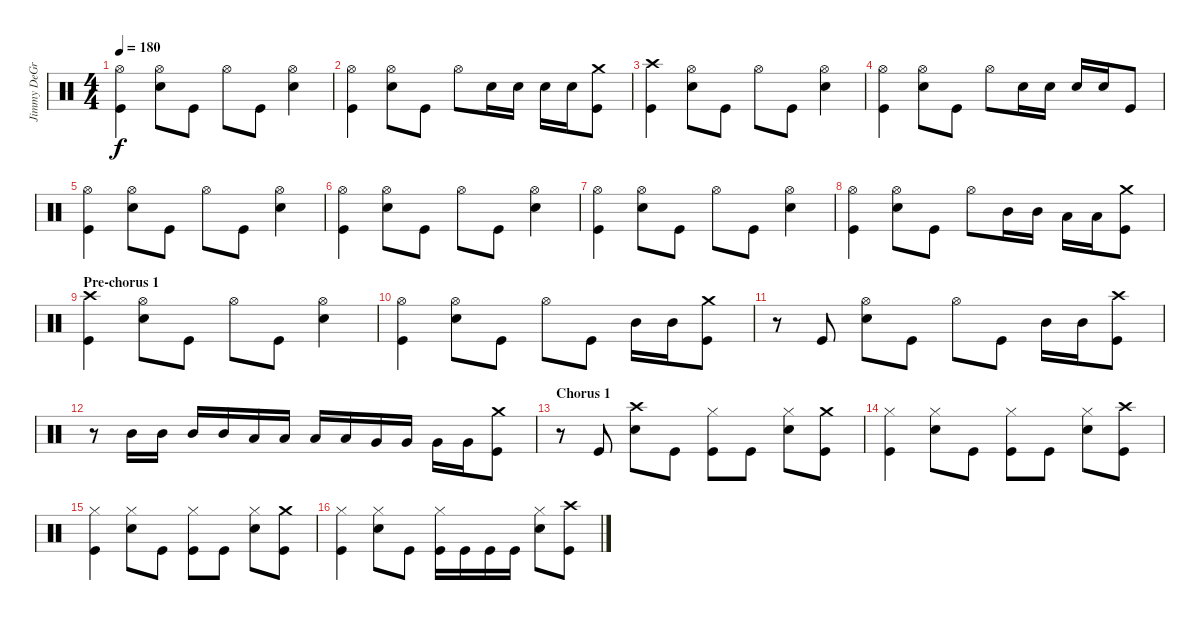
\track ("Jimmy DeGrasso" "Jimmy DeGr") {instrument percussion}
\staff {score}
\articulation defaults
\ts (4 4)
\tempo 180
\clef neutral
\ks c
("Hi-Hat (open)" "Kick (hit)").4{dy f} ("Hi-Hat (open)" "Snare (hit) 2").8 "Kick (hit)".8 "Hi-Hat (open)".8 "Kick (hit)".8 ("Hi-Hat (open)" "Snare (hit) 2").4 |
("Hi-Hat (open)" "Kick (hit)").4 ("Hi-Hat (open)" "Snare (hit) 2").8 "Kick (hit)".8 "Hi-Hat (open)".8 "Snare (hit) 2".16 "Snare (hit) 2".16 "Snare (hit) 2".16 "Snare (hit) 2".16 ("Crash medium (hit)" "Kick (hit)").8 |
("Crash high (hit)" "Kick (hit)").4 ("Hi-Hat (open)" "Snare (hit) 2").8 "Kick (hit)".8 "Hi-Hat (open)".8 "Kick (hit)".8 ("Hi-Hat (open)" "Snare (hit) 2").4 |
("Hi-Hat (open)" "Kick (hit)").4 ("Hi-Hat (open)" "Snare (hit) 2").8 "Kick (hit)".8 "Hi-Hat (open)".8 "Snare (hit) 2".16 "Snare (hit) 2".16 "Snare (hit) 2".16 "Snare (hit) 2".16 "Kick (hit)".8 |
("Hi-Hat (open)" "Kick (hit)").4 ("Hi-Hat (open)" "Snare (hit) 2").8 "Kick (hit)".8 "Hi-Hat (open)".8 "Kick (hit)".8 ("Hi-Hat (open)" "Snare (hit) 2").4 |
("Hi-Hat (open)" "Kick (hit)").4 ("Hi-Hat (open)" "Snare (hit) 2").8 "Kick (hit)".8 "Hi-Hat (open)".8 "Kick (hit)".8 ("Hi-Hat (open)" "Snare (hit) 2").4 |
("Hi-Hat (open)" "Kick (hit)").4 ("Hi-Hat (open)" "Snare (hit) 2").8 "Kick (hit)".8 "Hi-Hat (open)".8 "Kick (hit)".8 ("Hi-Hat (open)" "Snare (hit) 2").4 |
("Hi-Hat (open)" "Kick (hit)").4 ("Hi-Hat (open)" "Snare (hit) 2").8 "Kick (hit)".8 "Hi-Hat (open)".8 "Mid Tom (hit)".16 "Mid Tom (hit)".16 "Low Tom (hit)".16 "Low Tom (hit)".16 ("Crash medium (hit)" "Kick (hit)").8 |
\section ("" "Pre-chorus 1")
("Crash high (hit)" "Kick (hit)").4 ("Hi-Hat (open)" "Snare (hit) 2").8 "Kick (hit)".8 "Hi-Hat (open)".8 "Kick (hit)".8 ("Hi-Hat (open)" "Snare (hit) 2").4 |
("Hi-Hat (open)" "Kick (hit)").4 ("Hi-Hat (open)" "Snare (hit) 2").8 "Kick (hit)".8 "Hi-Hat (open)".8 "Kick (hit)".8 "Mid Tom (hit)".16 "Mid Tom (hit)".16 ("Crash medium (hit)" "Kick (hit)").8 |
r.8 "Kick (hit)".8 ("Hi-Hat (open)" "Snare (hit) 2").8 "Kick (hit)".8 "Hi-Hat (open)".8 "Kick (hit)".8 "Mid Tom (hit)".16 "Mid Tom (hit)".16 ("Crash high (hit)" "Kick (hit)").8 |
r.8 "Mid Tom (hit)".16 "Mid Tom (hit)".16 "Mid Tom (hit)".16 "Mid Tom (hit)".16 "Low Tom (hit)".16 "Low Tom (hit)".16 "Low Tom (hit)".16 "Low Tom (hit)".16 "Very Low Tom (hit)".16 "Very Low Tom (hit)".16 "Very Low Tom (hit)".16 "Very Low Tom (hit)".16 ("Crash medium (hit)" "Kick (hit)").8 |
\section ("" "Chorus 1")
r.8 "Kick (hit)".8 ("Crash high (hit)" "Snare (hit) 2").8 "Kick (hit)".8 ("Hi-Hat (closed)" "Kick (hit)").8 "Kick (hit)".8 ("Hi-Hat (closed)" "Snare (hit) 2").8 ("Crash medium (hit)" "Kick (hit)").8 |
("Hi-Hat (closed)" "Kick (hit)").4 ("Hi-Hat (closed)" "Snare (hit) 2").8 "Kick (hit)".8 ("Hi-Hat (closed)" "Kick (hit)").8 "Kick (hit)".8 ("Hi-Hat (closed)" "Snare (hit) 2").8 ("Crash high (hit)" "Kick (hit)").8 |
("Hi-Hat (closed)" "Kick (hit)").4 ("Hi-Hat (closed)" "Snare (hit) 2").8 "Kick (hit)".8 ("Hi-Hat (closed)" "Kick (hit)").8 "Kick (hit)".8 ("Hi-Hat (closed)" "Snare (hit) 2").8 ("Crash medium (hit)" "Kick (hit)").8 |
("Hi-Hat (closed)" "Kick (hit)").4 ("Hi-Hat (closed)" "Snare (hit) 2").8 "Kick (hit)".8 ("Hi-Hat (closed)" "Kick (hit)").16 "Kick (hit)".16 "Kick (hit)".16 "Kick (hit)".16 ("Hi-Hat (closed)" "Snare (hit) 2").8 ("Crash high (hit)" "Kick (hit)").8
